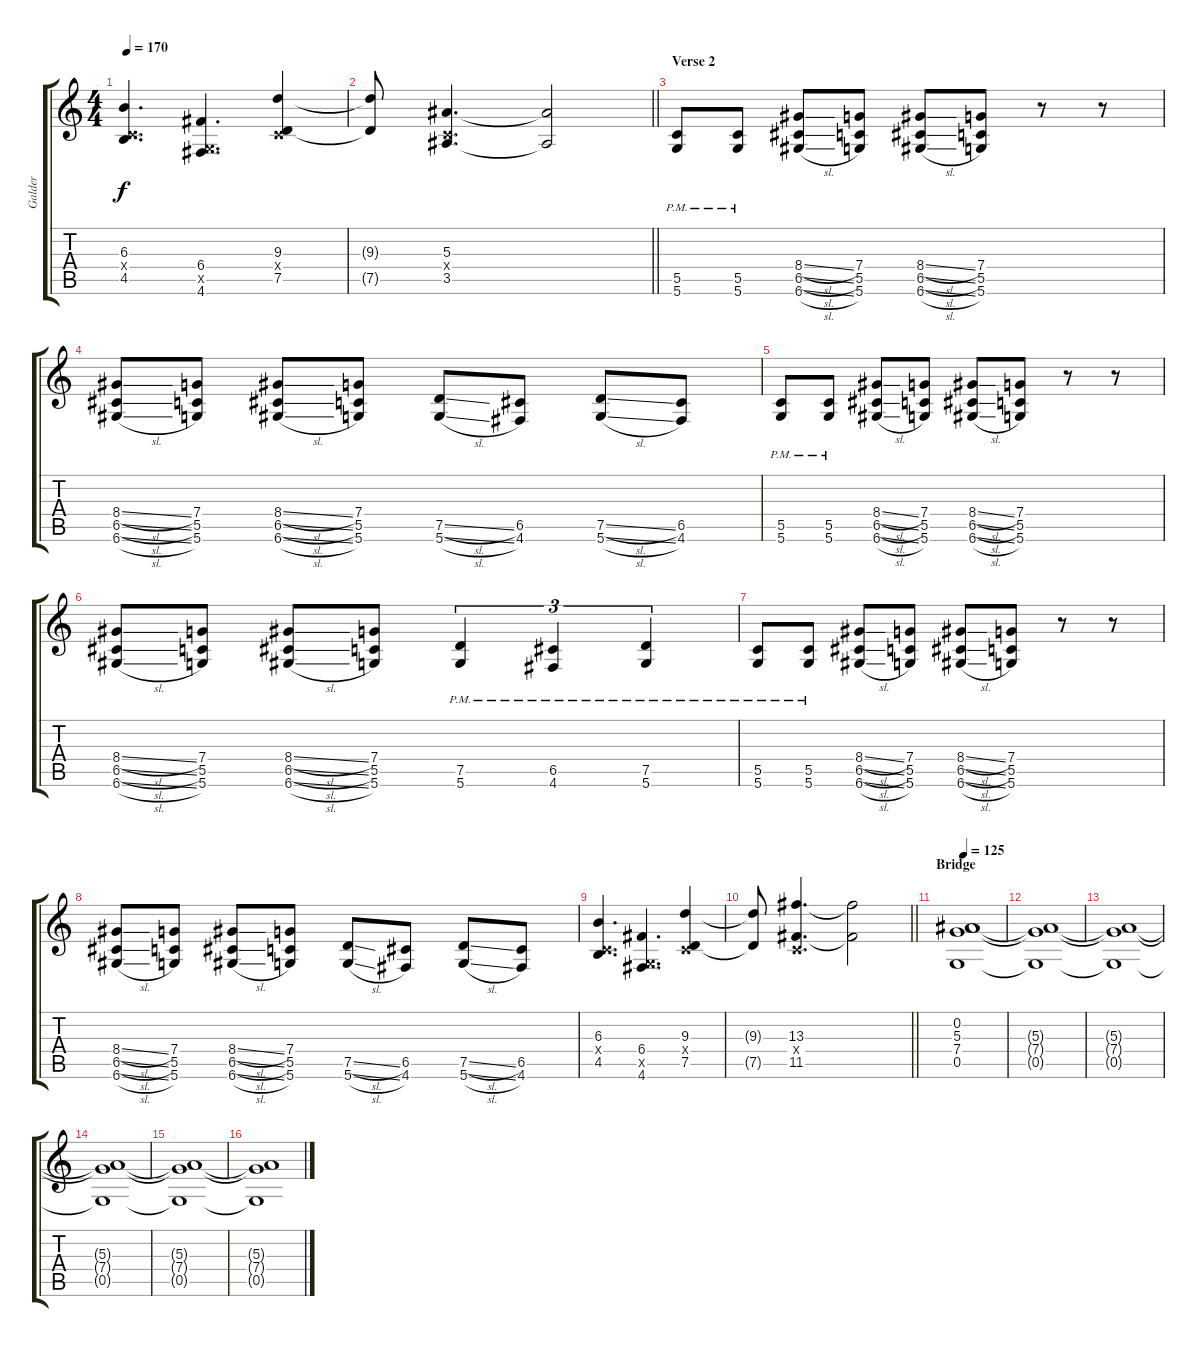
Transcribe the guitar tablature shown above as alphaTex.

\track ("Galder" "Galder") {instrument overdrivenguitar}
\staff {score tabs}
\tuning (D4 A3 F3 C3 G2 D2) {hide}
\ts (4 4)
\tempo 170
\clef g2
\ks c
(6.3 0.4{x} 4.5).4{d dy f} (6.4 0.5{x} 4.6).4{d} (9.3 0.4{x} 7.5).4 |
\barLineRight lightlight
(9.3{t} 7.5{t}).8 (5.3 0.4{x} 3.5).4{d} (5.3{t} 3.5{t}).2 |
\section ("" "Verse 2")
(5.5{pm} 5.6{pm}).8 (5.5{pm} 5.6{pm}).8 (8.4{sl} 6.5{sl} 6.6{sl}).8 (7.4 5.5 5.6).8 (8.4{sl} 6.5{sl} 6.6{sl}).8 (7.4 5.5 5.6).8 r.8 r.8 |
(8.4{sl} 6.5{sl} 6.6{sl}).8 (7.4 5.5 5.6).8 (8.4{sl} 6.5{sl} 6.6{sl}).8 (7.4 5.5 5.6).8 (7.5{sl} 5.6{sl}).8 (6.5 4.6).8 (7.5{sl} 5.6{sl}).8 (6.5 4.6).8 |
(5.5{pm} 5.6{pm}).8 (5.5{pm} 5.6{pm}).8 (8.4{sl} 6.5{sl} 6.6{sl}).8 (7.4 5.5 5.6).8 (8.4{sl} 6.5{sl} 6.6{sl}).8 (7.4 5.5 5.6).8 r.8 r.8 |
(8.4{sl} 6.5{sl} 6.6{sl}).8 (7.4 5.5 5.6).8 (8.4{sl} 6.5{sl} 6.6{sl}).8 (7.4 5.5 5.6).8 (7.5{pm} 5.6{pm}).4{tu (3 2)} (6.5{pm} 4.6{pm}).4{tu (3 2)} (7.5{pm} 5.6{pm}).4{tu (3 2)} |
(5.5{pm} 5.6{pm}).8 (5.5{pm} 5.6{pm}).8 (8.4{sl} 6.5{sl} 6.6{sl}).8 (7.4 5.5 5.6).8 (8.4{sl} 6.5{sl} 6.6{sl}).8 (7.4 5.5 5.6).8 r.8 r.8 |
(8.4{sl} 6.5{sl} 6.6{sl}).8 (7.4 5.5 5.6).8 (8.4{sl} 6.5{sl} 6.6{sl}).8 (7.4 5.5 5.6).8 (7.5{sl} 5.6{sl}).8 (6.5 4.6).8 (7.5{sl} 5.6{sl}).8 (6.5 4.6).8 |
(6.3 0.4{x} 4.5).4{d} (6.4 0.5{x} 4.6).4{d} (9.3 0.4{x} 7.5).4 |
\barLineRight lightlight
(9.3{t} 7.5{t}).8 (13.3 0.4{x} 11.5).4{d} (13.3{t} 11.5{t}).2 |
\section ("" "Bridge")
\tempo 125
(0.2 5.3 7.4 0.5).1{volume 0} |
(5.3{t} 7.4{t} 0.5{t}).1 |
(5.3{t} 7.4{t} 0.5{t}).1 |
(5.3{t} 7.4{t} 0.5{t}).1 |
(5.3{t} 7.4{t} 0.5{t}).1 |
(5.3{t} 7.4{t} 0.5{t}).1
